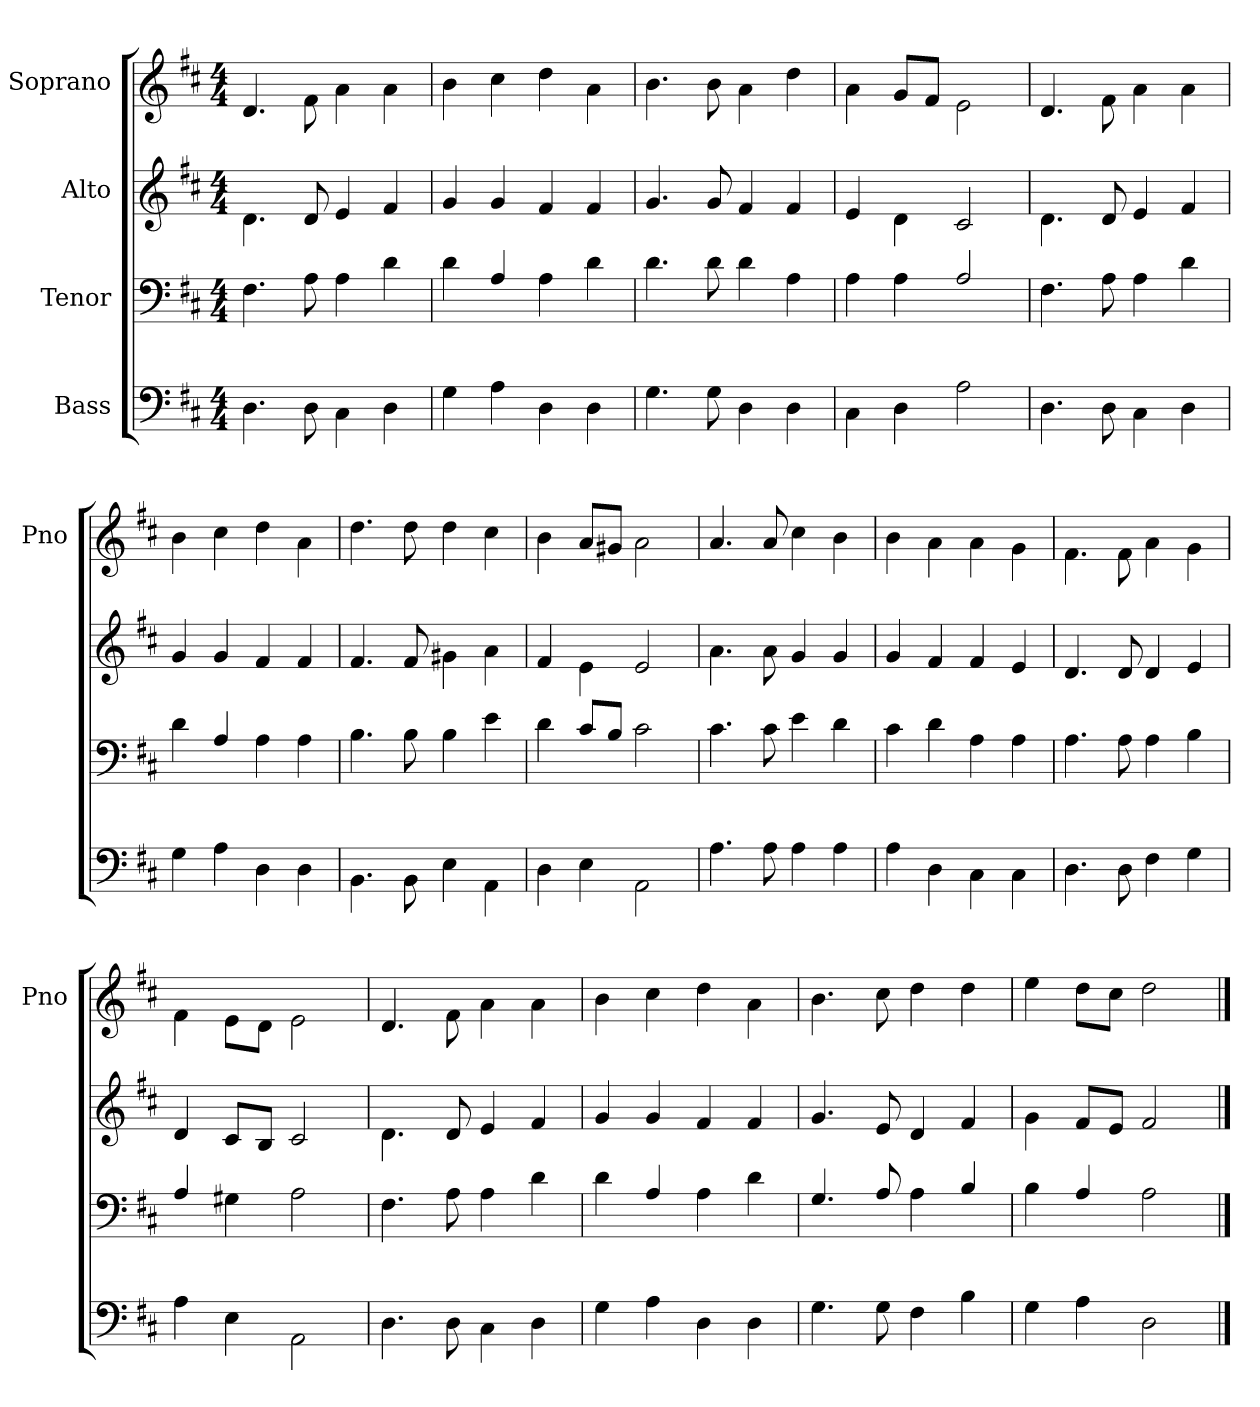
**kern	**kern	**kern	**kern
*part4	*part3	*part2	*part1
*staff4	*staff3	*staff2	*staff1
*I"Bass	*I"Tenor	*I"Alto	*I"Soprano
*	*	*	*I'Pno
*clefF4	*clefF4	*clefG2	*clefG2
*k[f#c#]	*k[f#c#]	*k[f#c#]	*k[f#c#]
*D:	*D:	*D:	*D:
*M4/4	*M4/4	*M4/4	*M4/4
=	=	=	=
4.D\	4.F#\	4.d\	4.d/
8D\	8A\	8d/	8f#\
4C#\	4A\	4e/	4a\
4D\	4d\	4f#/	4a\
=	=	=	=
4G\	4d\	4g/	4b\
4A\	4A/	4g/	4cc#\
4D\	4A\	4f#/	4dd\
4D\	4d\	4f#/	4a\
=	=	=	=
4.G\	4.d\	4.g/	4.b\
8G\	8d\	8g/	8b\
4D\	4d\	4f#/	4a\
4D\	4A\	4f#/	4dd\
=	=	=	=
4C#\	4A\	4e/	4a\
4D\	4A\	4d\	8g/L
.	.	.	8f#/J
2A\	2A/	2c#/	2e\
=	=	=	=
4.D\	4.F#\	4.d\	4.d/
8D\	8A\	8d/	8f#\
4C#\	4A\	4e/	4a\
4D\	4d\	4f#/	4a\
=	=	=	=
4G\	4d\	4g/	4b\
4A\	4A/	4g/	4cc#\
4D\	4A\	4f#/	4dd\
4D\	4A\	4f#/	4a\
=	=	=	=
4.BB\	4.B\	4.f#/	4.dd\
8BB\	8B\	8f#/	8dd\
4E\	4B\	4g#X\	4dd\
4AA\	4e\	4a\	4cc#\
=	=	=	=
4D\	4d\	4f#/	4b\
4E\	8c#/L	4e\	8a/L
.	8B/J	.	8g#X/J
2AA\	2c#\	2e/	2a\
=	=	=	=
4.A\	4.c#\	4.a\	4.a/
8A\	8c#\	8a\	8a/
4A\	4e\	4g/	4cc#\
4A\	4d\	4g/	4b\
=	=	=	=
4A\	4c#\	4g/	4b\
4D\	4d\	4f#/	4a\
4C#\	4A\	4f#/	4a\
4C#\	4A\	4e/	4g\
=	=	=	=
4.D\	4.A\	4.d/	4.f#\
8D\	8A\	8d/	8f#\
4F#\	4A\	4d/	4a\
4G\	4B\	4e/	4g\
=	=	=	=
4A\	4A/	4d/	4f#\
4E\	4G#X\	8c#/L	8e\L
.	.	8B/J	8d\J
2AA\	2A\	2c#/	2e\
=	=	=	=
4.D\	4.F#\	4.d\	4.d/
8D\	8A\	8d/	8f#\
4C#\	4A\	4e/	4a\
4D\	4d\	4f#/	4a\
=	=	=	=
4G\	4d\	4g/	4b\
4A\	4A/	4g/	4cc#\
4D\	4A\	4f#/	4dd\
4D\	4d\	4f#/	4a\
=	=	=	=
4.G\	4.G/	4.g/	4.b\
8G\	8A/	8e/	8cc#\
4F#\	4A\	4d/	4dd\
4B\	4B/	4f#/	4dd\
=	=	=	=
4G\	4B\	4g\	4ee\
4A\	4A/	8f#/L	8dd\L
.	.	8e/J	8cc#\J
2D\	2A\	2f#/	2dd\
==	==	==	==
*-	*-	*-	*-
